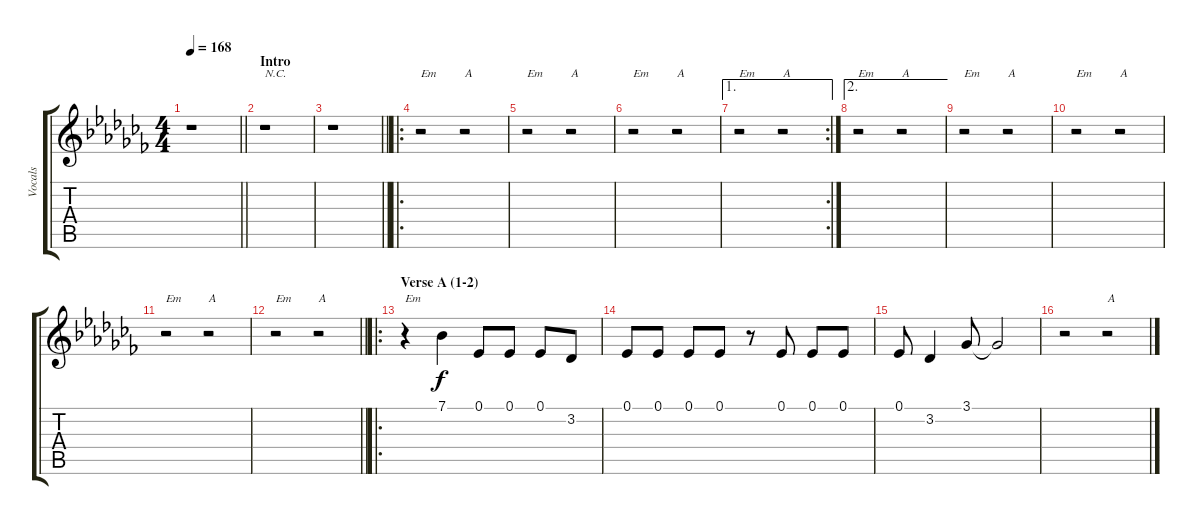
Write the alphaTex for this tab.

\track ("Vocals" "Vocals") {instrument sopranosax}
\staff {score tabs}
\tuning (Eb4 Bb3 Gb3 Db3 Ab2 Eb2) {hide}
\ts (4 4)
\tempo 168
\clef g2
\barLineRight lightlight
\ks abminor
r.1{dy f instrument sopranosax} |
\section ("" "Intro")
r.1{txt "N.C."} |
\barLineRight lightlight
r.1 |
\ro
r.2{txt "Em"} r.2{txt "A"} |
r.2{txt "Em"} r.2{txt "A"} |
r.2{txt "Em"} r.2{txt "A"} |
\ae 1
\rc 2
r.2{txt "Em"} r.2{txt "A"} |
\ae 2
r.2{txt "Em"} r.2{txt "A"} |
r.2{txt "Em"} r.2{txt "A"} |
r.2{txt "Em"} r.2{txt "A"} |
r.2{txt "Em"} r.2{txt "A"} |
\barLineRight lightlight
r.2{txt "Em"} r.2{txt "A"} |
\ro
\section ("" "Verse A (1-2)")
r.4{txt "Em"} 7.1.4 0.1.8 0.1.8 0.1.8 3.2.8 |
0.1.8 0.1.8 0.1.8 0.1.8 r.8 0.1.8 0.1.8 0.1.8 |
0.1.8 3.2.4 3.1.8 3.1{t}.2 |
r.2 r.2{txt "A"}
